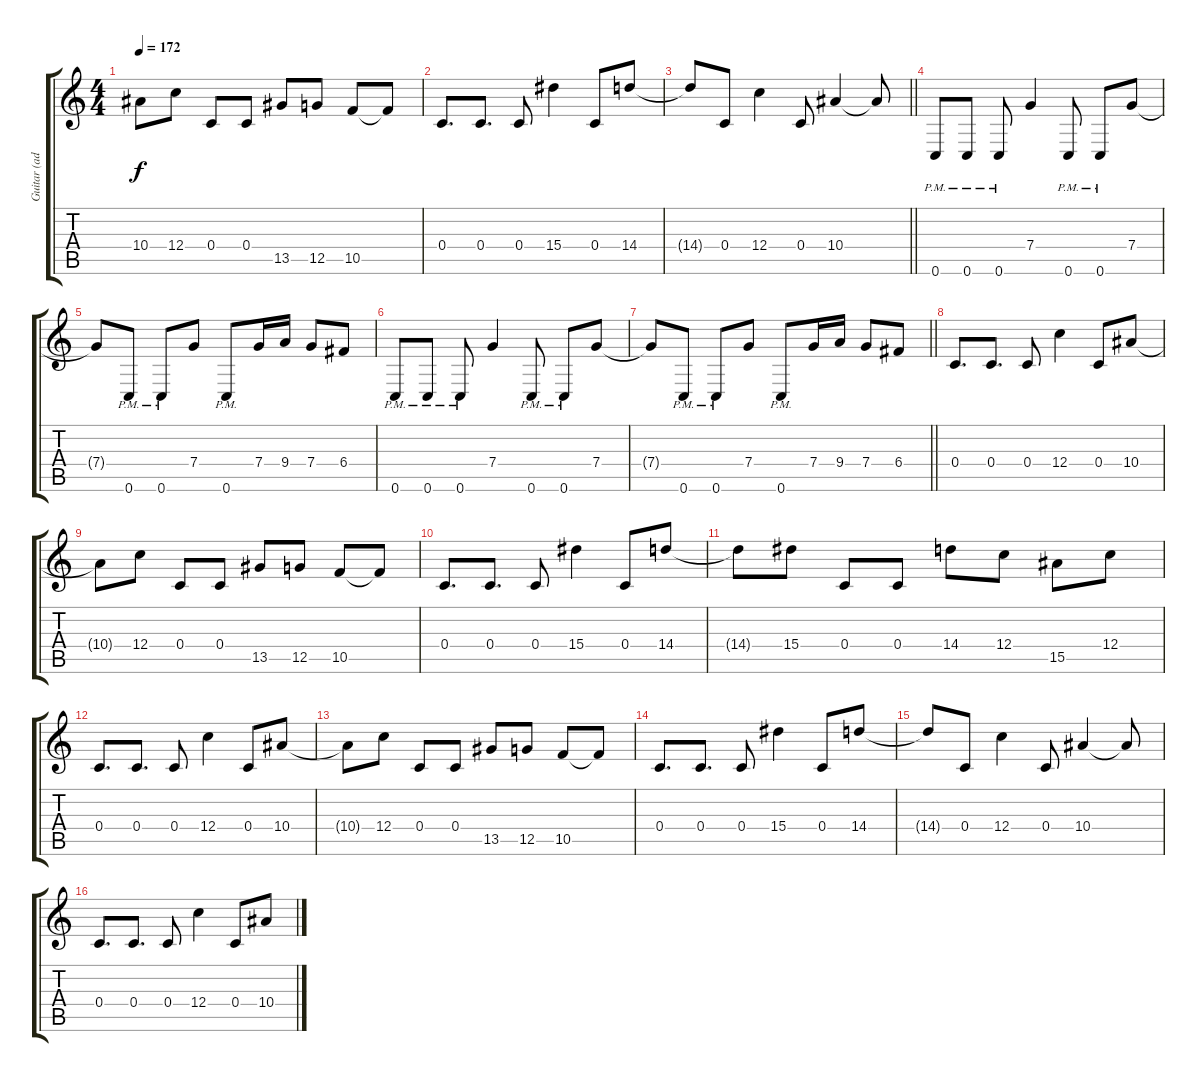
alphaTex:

\track ("Guitar (add.)" "Guitar (ad") {instrument distortionguitar}
\staff {score tabs}
\tuning (D4 A3 F3 C3 G2 C2) {hide}
\ts (4 4)
\tempo 172
\clef g2
\ks c
10.4{t}.8{dy f} 12.4.8 0.4.8 0.4.8 13.5.8 12.5.8 10.5.8 10.5{t}.8 |
0.4.8{d} 0.4.8{d} 0.4.8 15.4.4 0.4.8 14.4.8 |
\barLineRight lightlight
14.4{t}.8 0.4.8 12.4.4 0.4.8 10.4.4 10.4{t}.8 |
\section ("" " ")
0.6{pm}.8 0.6{pm}.8 0.6{pm}.8 7.4.4 0.6{pm}.8 0.6{pm}.8 7.4.8 |
7.4{t}.8 0.6{pm}.8 0.6{pm}.8 7.4.8 0.6{pm}.8 7.4.16 9.4.16 7.4.8 6.4.8 |
0.6{pm}.8 0.6{pm}.8 0.6{pm}.8 7.4.4 0.6{pm}.8 0.6{pm}.8 7.4.8 |
\barLineRight lightlight
7.4{t}.8 0.6{pm}.8 0.6{pm}.8 7.4.8 0.6{pm}.8 7.4.16 9.4.16 7.4.8 6.4.8 |
\section ("" " ")
0.4.8{d} 0.4.8{d} 0.4.8 12.4.4 0.4.8 10.4.8 |
10.4{t}.8 12.4.8 0.4.8 0.4.8 13.5.8 12.5.8 10.5.8 10.5{t}.8 |
0.4.8{d} 0.4.8{d} 0.4.8 15.4.4 0.4.8 14.4.8 |
14.4{t}.8 15.4.8 0.4.8 0.4.8 14.4.8 12.4.8 15.5.8 12.4.8 |
0.4.8{d} 0.4.8{d} 0.4.8 12.4.4 0.4.8 10.4.8 |
10.4{t}.8 12.4.8 0.4.8 0.4.8 13.5.8 12.5.8 10.5.8 10.5{t}.8 |
0.4.8{d} 0.4.8{d} 0.4.8 15.4.4 0.4.8 14.4.8 |
14.4{t}.8 0.4.8 12.4.4 0.4.8 10.4.4 10.4{t}.8 |
0.4.8{d} 0.4.8{d} 0.4.8 12.4.4 0.4.8 10.4.8
